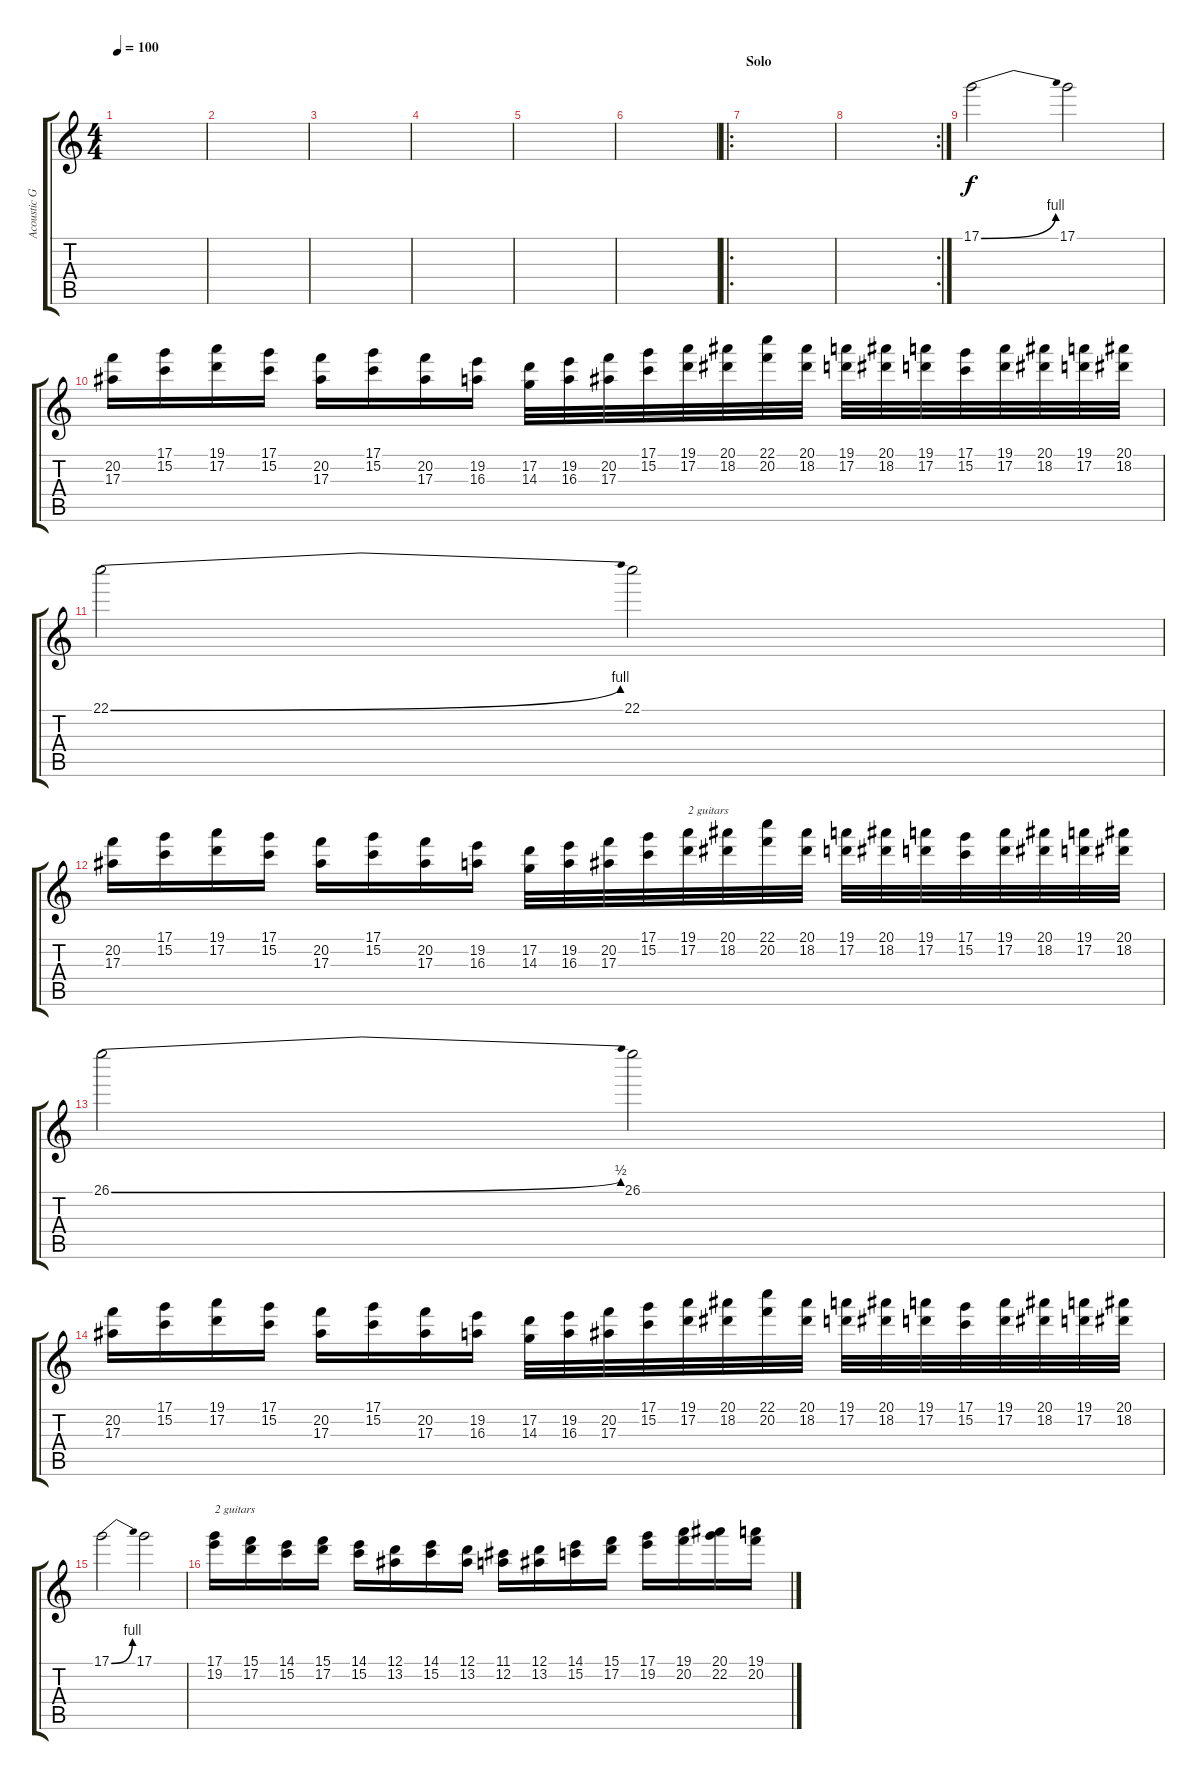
\track ("Acoustic Guitar Intro" "Acoustic G") {instrument acousticguitarsteel}
\staff {score tabs}
\tuning (D4 A3 F3 C3 G2 D2) {hide}
\ts (4 4)
\tempo 100
\clef g2
\ks c
|
|
|
|
|
|
\ro
\section ("" "Solo")
|
\rc 2
|
17.1{be (bend 0 0 60 4)}.2{volume 13 instrument vibraphone} 17.1.2 |
(20.2 17.3).16 (17.1 15.2).16 (19.1 17.2).16 (17.1 15.2).16 (20.2 17.3).16 (17.1 15.2).16 (20.2 17.3).16 (19.2 16.3).16 (17.2 14.3).32 (19.2 16.3).32 (20.2 17.3).32 (17.1 15.2).32 (19.1 17.2).32 (20.1 18.2).32 (22.1 20.2).32 (20.1 18.2).32 (19.1 17.2).32 (20.1 18.2).32 (19.1 17.2).32 (17.1 15.2).32 (19.1 17.2).32 (20.1 18.2).32 (19.1 17.2).32 (20.1 18.2).32 |
22.1{be (bend 0 0 60 4)}.2{volume 13 instrument distortionguitar} 22.1.2 |
(20.2 17.3).16 (17.1 15.2).16 (19.1 17.2).16 (17.1 15.2).16 (20.2 17.3).16 (17.1 15.2).16 (20.2 17.3).16 (19.2 16.3).16 (17.2 14.3).32 (19.2 16.3).32 (20.2 17.3).32 (17.1 15.2).32 (19.1 17.2).32{txt "2 guitars"} (20.1 18.2).32 (22.1 20.2).32 (20.1 18.2).32 (19.1 17.2).32 (20.1 18.2).32 (19.1 17.2).32 (17.1 15.2).32 (19.1 17.2).32 (20.1 18.2).32 (19.1 17.2).32 (20.1 18.2).32 |
26.1{be (bend 0 0 60 2)}.2{volume 13 instrument vibraphone} 26.1.2 |
(20.2 17.3).16 (17.1 15.2).16 (19.1 17.2).16 (17.1 15.2).16 (20.2 17.3).16 (17.1 15.2).16 (20.2 17.3).16 (19.2 16.3).16 (17.2 14.3).32 (19.2 16.3).32 (20.2 17.3).32 (17.1 15.2).32 (19.1 17.2).32 (20.1 18.2).32 (22.1 20.2).32 (20.1 18.2).32 (19.1 17.2).32 (20.1 18.2).32 (19.1 17.2).32 (17.1 15.2).32 (19.1 17.2).32 (20.1 18.2).32 (19.1 17.2).32 (20.1 18.2).32 |
17.1{be (bend 0 0 60 4)}.2{volume 13 instrument distortionguitar} 17.1.2 |
(17.1 19.2).16{txt "2 guitars"} (15.1 17.2).16 (14.1 15.2).16 (15.1 17.2).16 (14.1 15.2).16 (12.1 13.2).16 (14.1 15.2).16 (12.1 13.2).16 (11.1 12.2).16 (12.1 13.2).16 (14.1 15.2).16 (15.1 17.2).16 (17.1 19.2).16 (19.1 20.2).16 (20.1 22.2).16 (19.1 20.2).16
